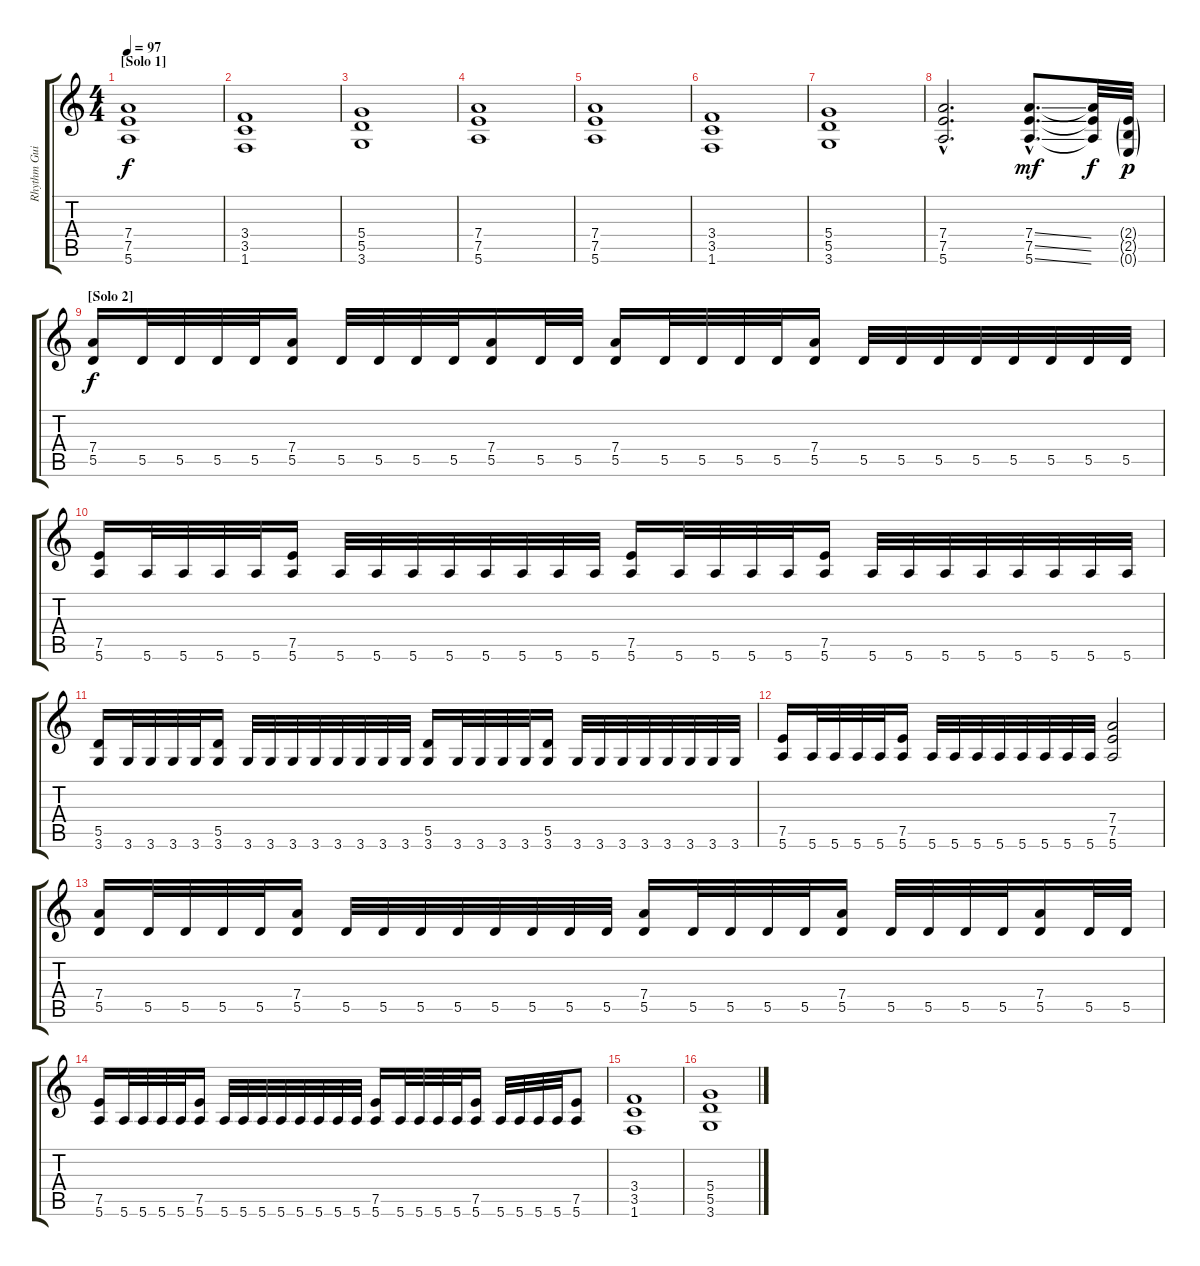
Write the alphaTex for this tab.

\track ("Rhythm Guitar 2" "Rhythm Gui") {instrument overdrivenguitar}
\staff {score tabs}
\tuning (E4 B3 G3 D3 A2 E2) {hide}
\ts (4 4)
\section ("" "[Solo 1]")
\tempo 97
\clef g2
\ks c
(7.4 7.5 5.6).1{dy f} |
(3.4 3.5 1.6).1 |
(5.4 5.5 3.6).1 |
(7.4 7.5 5.6).1 |
(7.4 7.5 5.6).1 |
(3.4 3.5 1.6).1 |
(5.4 5.5 3.6).1 |
(7.4{hac} 7.5{hac} 5.6{hac}).2{d} (7.4{ss hac} 7.5{ss hac} 5.6{ss hac}).8{d dy mf} (7.4{t} 7.5{t} 5.6{t}).32{dy f} (2.4{g} 2.5{g} 0.6{g}).32{dy p} |
\section ("" "[Solo 2]")
(7.4 5.5).16{dy f} 5.5.32 5.5.32 5.5.32 5.5.32 (7.4 5.5).16 5.5.32 5.5.32 5.5.32 5.5.32 (7.4 5.5).16 5.5.32 5.5.32 (7.4 5.5).16 5.5.32 5.5.32 5.5.32 5.5.32 (7.4 5.5).16 5.5.32 5.5.32 5.5.32 5.5.32 5.5.32 5.5.32 5.5.32 5.5.32 |
(7.5 5.6).16 5.6.32 5.6.32 5.6.32 5.6.32 (7.5 5.6).16 5.6.32 5.6.32 5.6.32 5.6.32 5.6.32 5.6.32 5.6.32 5.6.32 (7.5 5.6).16 5.6.32 5.6.32 5.6.32 5.6.32 (7.5 5.6).16 5.6.32 5.6.32 5.6.32 5.6.32 5.6.32 5.6.32 5.6.32 5.6.32 |
(5.5 3.6).16 3.6.32 3.6.32 3.6.32 3.6.32 (5.5 3.6).16 3.6.32 3.6.32 3.6.32 3.6.32 3.6.32 3.6.32 3.6.32 3.6.32 (5.5 3.6).16 3.6.32 3.6.32 3.6.32 3.6.32 (5.5 3.6).16 3.6.32 3.6.32 3.6.32 3.6.32 3.6.32 3.6.32 3.6.32 3.6.32 |
(7.5 5.6).16 5.6.32 5.6.32 5.6.32 5.6.32 (7.5 5.6).16 5.6.32 5.6.32 5.6.32 5.6.32 5.6.32 5.6.32 5.6.32 5.6.32 (7.4 7.5 5.6).2 |
(7.4 5.5).16 5.5.32 5.5.32 5.5.32 5.5.32 (7.4 5.5).16 5.5.32 5.5.32 5.5.32 5.5.32 5.5.32 5.5.32 5.5.32 5.5.32 (7.4 5.5).16 5.5.32 5.5.32 5.5.32 5.5.32 (7.4 5.5).16 5.5.32 5.5.32 5.5.32 5.5.32 (7.4 5.5).16 5.5.32 5.5.32 |
(7.5 5.6).16 5.6.32 5.6.32 5.6.32 5.6.32 (7.5 5.6).16 5.6.32 5.6.32 5.6.32 5.6.32 5.6.32 5.6.32 5.6.32 5.6.32 (7.5 5.6).16 5.6.32 5.6.32 5.6.32 5.6.32 (7.5 5.6).16 5.6.32 5.6.32 5.6.32 5.6.32 (7.5 5.6).8 |
(3.4 3.5 1.6).1 |
(5.4 5.5 3.6).1
